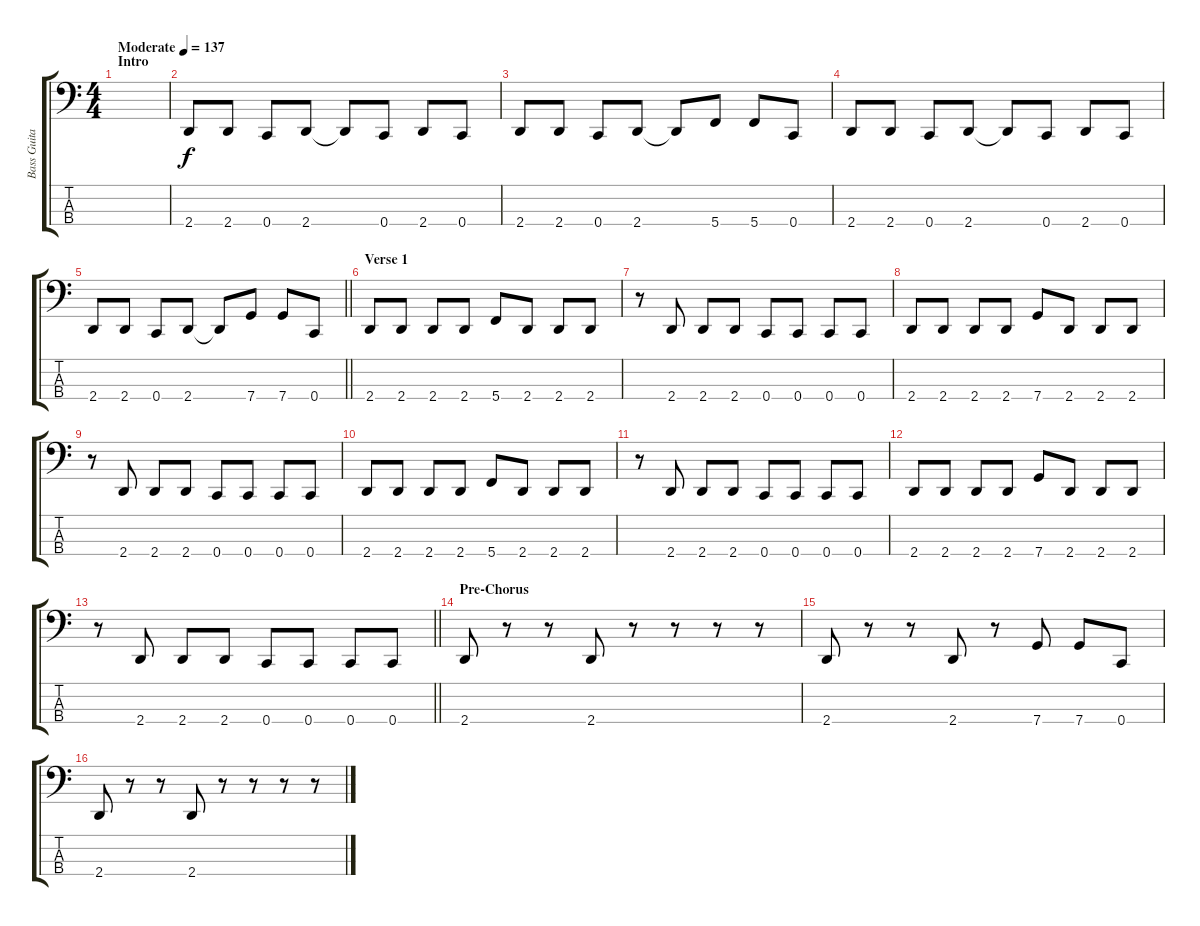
\track ("Bass Guitar" "Bass Guita") {instrument electricbassfinger}
\staff {score tabs}
\tuning (F2 C2 G1 C1) {hide}
\ts (4 4)
\section ("" "Intro")
\tempo (137 "Moderate")
\clef f4
\ks c
|
2.4.8 2.4.8 0.4.8 2.4.8 2.4{t}.8 0.4.8 2.4.8 0.4.8 |
2.4.8 2.4.8 0.4.8 2.4.8 2.4{t}.8 5.4.8 5.4.8 0.4.8 |
2.4.8 2.4.8 0.4.8 2.4.8 2.4{t}.8 0.4.8 2.4.8 0.4.8 |
\barLineRight lightlight
2.4.8 2.4.8 0.4.8 2.4.8 2.4{t}.8 7.4.8 7.4.8 0.4.8 |
\section ("" "Verse 1")
2.4.8 2.4.8 2.4.8 2.4.8 5.4.8 2.4.8 2.4.8 2.4.8 |
r.8 2.4.8 2.4.8 2.4.8 0.4.8 0.4.8 0.4.8 0.4.8 |
2.4.8 2.4.8 2.4.8 2.4.8 7.4.8 2.4.8 2.4.8 2.4.8 |
r.8 2.4.8 2.4.8 2.4.8 0.4.8 0.4.8 0.4.8 0.4.8 |
2.4.8 2.4.8 2.4.8 2.4.8 5.4.8 2.4.8 2.4.8 2.4.8 |
r.8 2.4.8 2.4.8 2.4.8 0.4.8 0.4.8 0.4.8 0.4.8 |
2.4.8 2.4.8 2.4.8 2.4.8 7.4.8 2.4.8 2.4.8 2.4.8 |
\barLineRight lightlight
r.8 2.4.8 2.4.8 2.4.8 0.4.8 0.4.8 0.4.8 0.4.8 |
\section ("" "Pre-Chorus")
2.4.8 r.8 r.8 2.4.8 r.8 r.8 r.8 r.8 |
2.4.8 r.8 r.8 2.4.8 r.8 7.4.8 7.4.8 0.4.8 |
2.4.8 r.8 r.8 2.4.8 r.8 r.8 r.8 r.8
